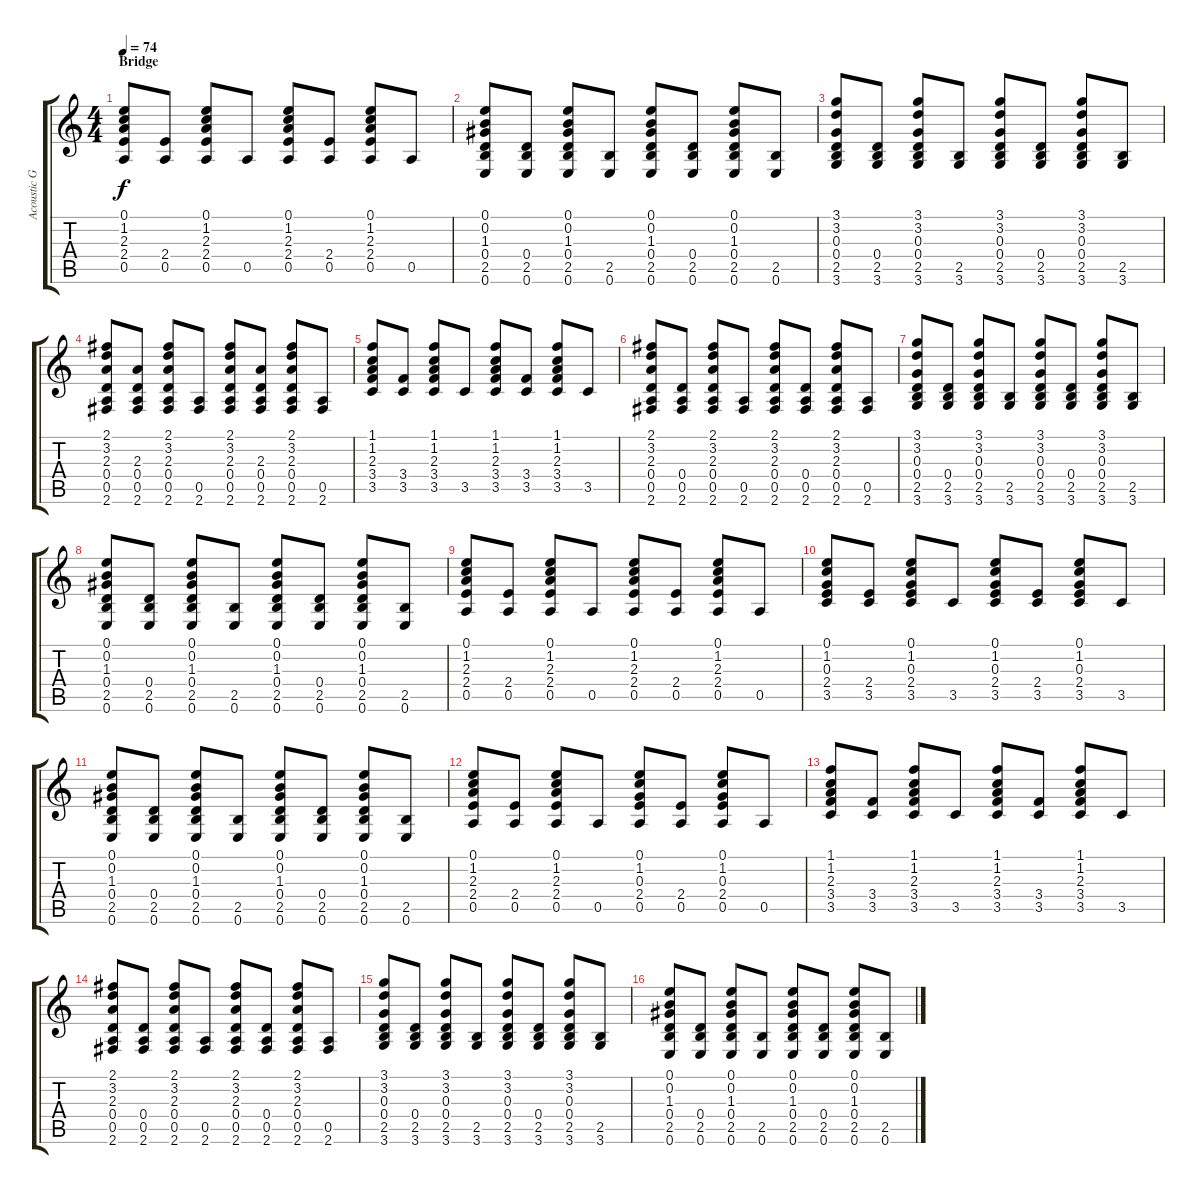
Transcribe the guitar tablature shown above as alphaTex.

\track ("Acoustic Guitar" "Acoustic G") {instrument acousticguitarsteel}
\staff {score tabs}
\tuning (E4 B3 G3 D3 A2 E2) {hide}
\ts (4 4)
\section ("" "Bridge")
\tempo 74
\clef g2
\ks c
(0.1 1.2 2.3 2.4 0.5).8{dy f} (2.4 0.5).8 (0.1 1.2 2.3 2.4 0.5).8 0.5.8 (0.1 1.2 2.3 2.4 0.5).8 (2.4 0.5).8 (0.1 1.2 2.3 2.4 0.5).8 0.5.8 |
(0.1 0.2 1.3 0.4 2.5 0.6).8 (0.4 2.5 0.6).8 (0.1 0.2 1.3 0.4 2.5 0.6).8 (2.5 0.6).8 (0.1 0.2 1.3 0.4 2.5 0.6).8 (0.4 2.5 0.6).8 (0.1 0.2 1.3 0.4 2.5 0.6).8 (2.5 0.6).8 |
(3.1 3.2 0.3 0.4 2.5 3.6).8 (0.4 2.5 3.6).8 (3.1 3.2 0.3 0.4 2.5 3.6).8 (2.5 3.6).8 (3.1 3.2 0.3 0.4 2.5 3.6).8 (0.4 2.5 3.6).8 (3.1 3.2 0.3 0.4 2.5 3.6).8 (2.5 3.6).8 |
(2.1 3.2 2.3 0.4 0.5 2.6).8 (2.3 0.4 0.5 2.6).8 (2.1 3.2 2.3 0.4 0.5 2.6).8 (0.5 2.6).8 (2.1 3.2 2.3 0.4 0.5 2.6).8 (2.3 0.4 0.5 2.6).8 (2.1 3.2 2.3 0.4 0.5 2.6).8 (0.5 2.6).8 |
(1.1 1.2 2.3 3.4 3.5).8 (3.4 3.5).8 (1.1 1.2 2.3 3.4 3.5).8 3.5.8 (1.1 1.2 2.3 3.4 3.5).8 (3.4 3.5).8 (1.1 1.2 2.3 3.4 3.5).8 3.5.8 |
(2.1 3.2 2.3 0.4 0.5 2.6).8 (0.4 0.5 2.6).8 (2.1 3.2 2.3 0.4 0.5 2.6).8 (0.5 2.6).8 (2.1 3.2 2.3 0.4 0.5 2.6).8 (0.4 0.5 2.6).8 (2.1 3.2 2.3 0.4 0.5 2.6).8 (0.5 2.6).8 |
(3.1 3.2 0.3 0.4 2.5 3.6).8 (0.4 2.5 3.6).8 (3.1 3.2 0.3 0.4 2.5 3.6).8 (2.5 3.6).8 (3.1 3.2 0.3 0.4 2.5 3.6).8 (0.4 2.5 3.6).8 (3.1 3.2 0.3 0.4 2.5 3.6).8 (2.5 3.6).8 |
(0.1 0.2 1.3 0.4 2.5 0.6).8 (0.4 2.5 0.6).8 (0.1 0.2 1.3 0.4 2.5 0.6).8 (2.5 0.6).8 (0.1 0.2 1.3 0.4 2.5 0.6).8 (0.4 2.5 0.6).8 (0.1 0.2 1.3 0.4 2.5 0.6).8 (2.5 0.6).8 |
(0.1 1.2 2.3 2.4 0.5).8 (2.4 0.5).8 (0.1 1.2 2.3 2.4 0.5).8 0.5.8 (0.1 1.2 2.3 2.4 0.5).8 (2.4 0.5).8 (0.1 1.2 2.3 2.4 0.5).8 0.5.8 |
(0.1 1.2 0.3 2.4 3.5).8 (2.4 3.5).8 (0.1 1.2 0.3 2.4 3.5).8 3.5.8 (0.1 1.2 0.3 2.4 3.5).8 (2.4 3.5).8 (0.1 1.2 0.3 2.4 3.5).8 3.5.8 |
(0.1 0.2 1.3 0.4 2.5 0.6).8 (0.4 2.5 0.6).8 (0.1 0.2 1.3 0.4 2.5 0.6).8 (2.5 0.6).8 (0.1 0.2 1.3 0.4 2.5 0.6).8 (0.4 2.5 0.6).8 (0.1 0.2 1.3 0.4 2.5 0.6).8 (2.5 0.6).8 |
(0.1 1.2 2.3 2.4 0.5).8 (2.4 0.5).8 (0.1 1.2 2.3 2.4 0.5).8 0.5.8 (0.1 1.2 0.3 2.4 0.5).8 (2.4 0.5).8 (0.1 1.2 0.3 2.4 0.5).8 0.5.8 |
(1.1 1.2 2.3 3.4 3.5).8 (3.4 3.5).8 (1.1 1.2 2.3 3.4 3.5).8 3.5.8 (1.1 1.2 2.3 3.4 3.5).8 (3.4 3.5).8 (1.1 1.2 2.3 3.4 3.5).8 3.5.8 |
(2.1 3.2 2.3 0.4 0.5 2.6).8 (0.4 0.5 2.6).8 (2.1 3.2 2.3 0.4 0.5 2.6).8 (0.5 2.6).8 (2.1 3.2 2.3 0.4 0.5 2.6).8 (0.4 0.5 2.6).8 (2.1 3.2 2.3 0.4 0.5 2.6).8 (0.5 2.6).8 |
(3.1 3.2 0.3 0.4 2.5 3.6).8 (0.4 2.5 3.6).8 (3.1 3.2 0.3 0.4 2.5 3.6).8 (2.5 3.6).8 (3.1 3.2 0.3 0.4 2.5 3.6).8 (0.4 2.5 3.6).8 (3.1 3.2 0.3 0.4 2.5 3.6).8 (2.5 3.6).8 |
(0.1 0.2 1.3 0.4 2.5 0.6).8 (0.4 2.5 0.6).8 (0.1 0.2 1.3 0.4 2.5 0.6).8 (2.5 0.6).8 (0.1 0.2 1.3 0.4 2.5 0.6).8 (0.4 2.5 0.6).8 (0.1 0.2 1.3 0.4 2.5 0.6).8 (2.5 0.6).8
